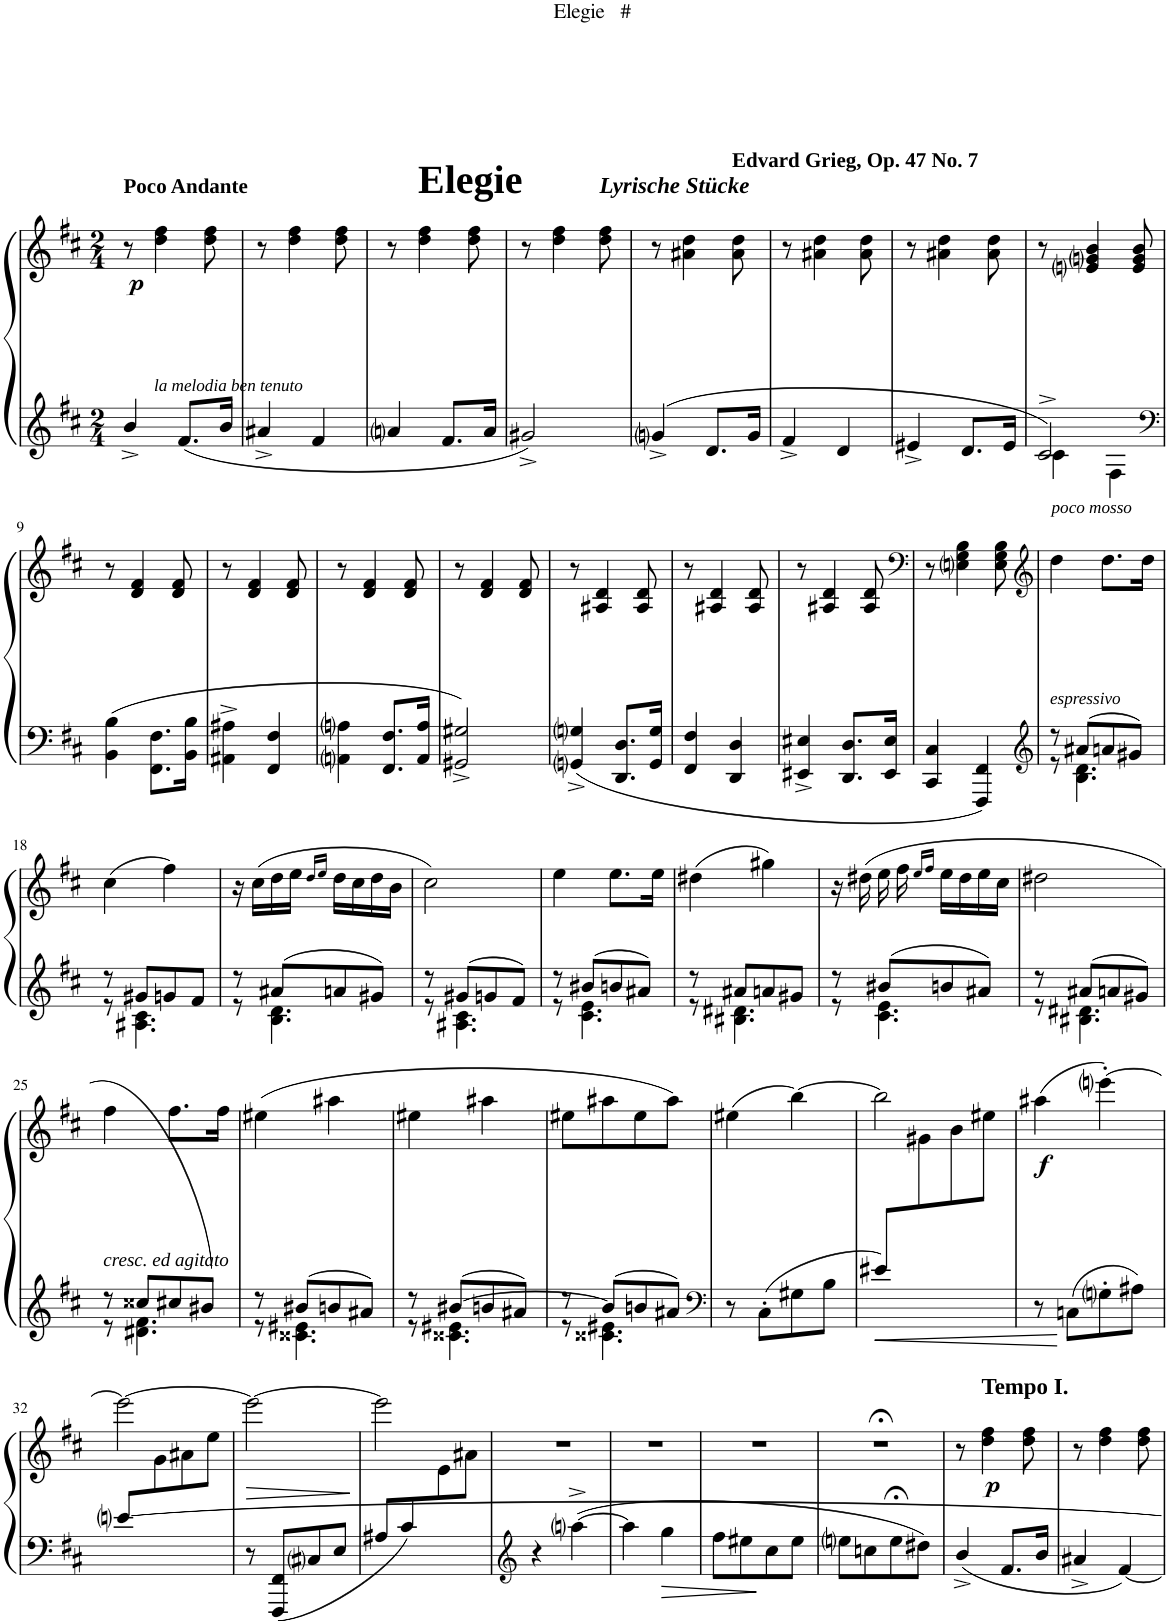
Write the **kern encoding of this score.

**kern	**kern	**dynam
*part1	*part1	*part1
*staff2	*staff1	*staff1/2
*I"Midi_1	*	*
*clefG2	*clefG2	*
*k[f#c#]	*k[f#c#]	*
*D:	*D:	*
*M2/4	*M2/4	*
=1	=1	=1
*^	*	*
!	!	!LO:TX:a:B:t=Poco Andante	!
!	!	!	!LO:DY:b
4b^/	2ryy	8r	p
!	!	!LO:TX:b:i:t=la melodia ben tenuto	!
.	.	4dd\ 4ff#\	.
8.f#/L	.	.	.
.	.	8dd\ 8ff#\	.
16b/Jk	.	.	.
=2	=2	=2	=2
4a#X^/	2ryy	8r	.
.	.	4dd\ 4ff#\	.
4f#/	.	.	.
.	.	8dd\ 8ff#\	.
=3	=3	=3	=3
4ani/	2ryy	8r	.
!	!	!LO:TX:a:B:t=Elegie	!
.	.	4dd\ 4ff#\	.
8.f#/L	.	.	.
.	.	8dd\ 8ff#\	.
16a/Jk	.	.	.
=4	=4	=4	=4
2g#X^/	2ryy	8r	.
.	.	4dd\ 4ff#\	.
!	!	!LO:TX:a:Bi:t=Lyrische Stücke	!
.	.	8dd\ 8ff#\	.
=5	=5	=5	=5
4gni^/	2ryy	8r	.
.	.	4a#X\ 4dd\	.
8.d/L	.	.	.
!	!	!LO:TX:a:B:t=Edvard Grieg, Op. 47 No. 7	!
.	.	8a#\ 8dd\	.
16g/Jk	.	.	.
=6	=6	=6	=6
4f#^/	2ryy	8r	.
.	.	4a#X\ 4dd\	.
4d/	.	.	.
.	.	8a#\ 8dd\	.
=7	=7	=7	=7
4e#X^/	2ryy	8r	.
.	.	4a#X\ 4dd\	.
8.d/L	.	.	.
.	.	8a#\ 8dd\	.
16e#/Jk	.	.	.
=8	=8	=8	=8
2c#^/	4c#\	8r	.
.	.	4eni/ 4gni/ 4b/	.
.	4F#\	.	.
.	.	8e/ 8g/ 8b/	.
!!LO:LB:g=z
=9	=9	=9	=9
*clefF4	*	*	*
4BB\ 4B\	2ryy	8r	.
.	.	4d/ 4f#/	.
8.FF#\ 8.F#\L	.	.	.
.	.	8d/ 8f#/	.
16BB\ 16B\Jk	.	.	.
=10	=10	=10	=10
4AA#X\^ 4A#X\^	2ryy	8r	.
.	.	4d/ 4f#/	.
4FF#/ 4F#/	.	.	.
.	.	8d/ 8f#/	.
=11	=11	=11	=11
4AAni\ 4Ani\	2ryy	8r	.
.	.	4d/ 4f#/	.
8.FF#/ 8.F#/L	.	.	.
.	.	8d/ 8f#/	.
16AA/ 16A/Jk	.	.	.
=12	=12	=12	=12
2GG#X/^ 2G#X/^	2ryy	8r	.
.	.	4d/ 4f#/	.
.	.	8d/ 8f#/	.
=13	=13	=13	=13
4GGni/^ 4Gni/^	2ryy	8r	.
.	.	4A#X/ 4d/	.
8.DD/ 8.D/L	.	.	.
.	.	8A#/ 8d/	.
16GG/ 16G/Jk	.	.	.
=14	=14	=14	=14
4FF#/ 4F#/	2ryy	8r	.
.	.	4A#X/ 4d/	.
4DD/ 4D/	.	.	.
.	.	8A#/ 8d/	.
=15	=15	=15	=15
4EE#X/^ 4E#X/^	2ryy	8r	.
.	.	4A#X/ 4d/	.
8.DD/ 8.D/L	.	.	.
.	.	8A#/ 8d/	.
16EE#/ 16E#/Jk	.	.	.
=16	=16	=16	=16
*	*	*clefF4	*
4CC#/ 4C#/	2ryy	8r	.
.	.	4Eni\ 4G\ 4B\	.
4FFF#/ 4FF#/	.	.	.
.	.	8E\ 8G\ 8B\	.
=17	=17	=17	=17
*clefG2	*	*clefG2	*
!	!	!LO:TX:b:i:t=espressivo	!
!	!	!LO:TX:a:i:t=poco mosso	!
8r	8r	4dd\	.
8a#X/L	4.B\ 4.d\	.	.
8an/	.	8.dd\L	.
8g#X/J	.	.	.
.	.	16dd\Jk	.
!!LO:LB:g=z
=18	=18	=18	=18
8r	8r	(4cc#\	.
8g#X/L	4.A#X\ 4.c#\	.	.
8gn/	.	4ff#\)	.
8f#/J	.	.	.
=19	=19	=19	=19
8r	8r	16r	.
.	.	(16cc#\LL	.
8a#X/L	4.B\ 4.d\	16dd\	.
.	.	16ee\JJ	.
.	.	16qdd/LL	.
.	.	16qee/JJ	.
8an/	.	16dd\LL	.
.	.	16cc#\	.
8g#X/J	.	16dd\	.
.	.	16b\JJ	.
=20	=20	=20	=20
8r	8r	2cc#\)	.
8g#X/L	4.A#X\ 4.c#\	.	.
8gn/	.	.	.
8f#/J	.	.	.
=21	=21	=21	=21
8r	8r	4ee\	.
8b#X/L	4.c#\ 4.e\	.	.
8bn/	.	8.ee\L	.
8a#X/J	.	.	.
.	.	16ee\Jk	.
=22	=22	=22	=22
8r	8r	(4dd#X\	.
8a#X/L	4.B#X\ 4.d#X\	.	.
8an/	.	4gg#X\)	.
8g#X/J	.	.	.
=23	=23	=23	=23
8r	8r	16r	.
.	.	(16dd#X\	.
8b#X/L	4.c#\ 4.e\	16ee\	.
.	.	16ff#\	.
.	.	16qee/LL	.
.	.	16qff#/JJ	.
8bn/	.	16ee\LL	.
.	.	16dd#\	.
8a#X/J	.	16ee\	.
.	.	16cc#\JJ	.
=24	=24	=24	=24
8r	8r	2dd#X\	.
8a#X/L	4.B#X\ 4.d#X\	.	.
8an/	.	.	.
8g#X/J	.	.	.
!!LO:LB:g=z
=25	=25	=25	=25
!	!	!LO:TX:b:i:t=cresc. ed agitato	!
8r	8r	4ff#\	.
8cc##X/L	4.d#X\ 4.f#\	.	.
8cc#X/	.	8.ff#\L	.
8b#X/J)	.	.	.
.	.	16ff#\Jk	.
=26	=26	=26	=26
8r	8r	(4ee#X\	.
8b#X/L	4.c##X\ 4.e#X\	.	.
8bn/	.	4aa#X\	.
8a#X/J	.	.	.
=27	=27	=27	=27
8r	8r	4ee#X\	.
[8b#X/L	4.c##X\ 4.e#X\	.	.
8bn/	.	4aa#X\	.
8a#X/J	.	.	.
=28	=28	=28	=28
8r	8r	8ee#X\L	.
8b#/L]	4.c##X\ 4.e#X\	8aa#X\	.
8bn/	.	8ee#\	.
8a#X/J	.	8aa#\J)	.
=29	=29	=29	=29
*clefF4	*	*	*
8r	2ryy	(4ee#X\	.
8C#'\L	.	.	.
8G#X\	.	[4bb\)	.
8B\J	.	.	.
=30	=30	=30	=30
*	*	*^	*
8e#X/L	2ryy	2bb\]	8ryy	.
4.ryy	.	.	8g#X\	.
.	.	.	8b\	.
.	.	.	8ee#X\J	.
=31	=31	=31	=31	=31
!	!	!	!	!LO:DY:b
*	*	*v	*v	*
8r	2ryy	(4aa#X\	f
8Cn\L	.	.	.
8Gni'\	.	[4eeeni'\)	.
8A#X\J	.	.	.
*v	*v	*	*
!!LO:LB:g=z
=32	=32	=32
*	*^	*
[8eni/L	2eee\_	8ryy	.
4.ryy	.	8g\	.
.	.	8a#X\	.
.	.	8ee\J	.
=33	=33	=33	=33
!	!	!	!LO:HP:b
*	*v	*v	*
8r	2eee\_	>
8FFF#/ 8FF#/L	.	.
8C#i/	.	.
8E/J	.	.
.	.	]
=34	=34	=34
*	*^	*
8A#X/L	2eee\]	4ryy	.
8c#/	.	.	.
4ryy	.	8e\	.
.	.	8a#X\J	.
*	*v	*v	*
=35	=35	=35
*clefG2	*	*
4r	2r	.
[4aani^\	.	.
=36	=36	=36
4aa\]	2r	.
4gg\	.	.
=37	=37	=37
8ff#\L	2r	.
8ee#X\	.	.
8cc#\	.	.
8ee#\J	.	.
=38	=38	=38
8eeni\L	2r;<	.
8ccn\	.	.
8ee;<\	.	.
8dd#X\J	.	.
=39	=39	=39
4b^/	8r	.
!	!LO:TX:a:B:t=Tempo I.	!
!	!	!LO:DY:b
.	4dd\ 4ff#\	p
8.f#/L	.	.
.	8dd\ 8ff#\	.
16b/Jk	.	.
=40	=40	=40
4a#X^/	8r	.
.	4dd\ 4ff#\	.
[4f#/	.	.
.	8dd\ 8ff#\	.
=	=	=
*-	*-	*-
